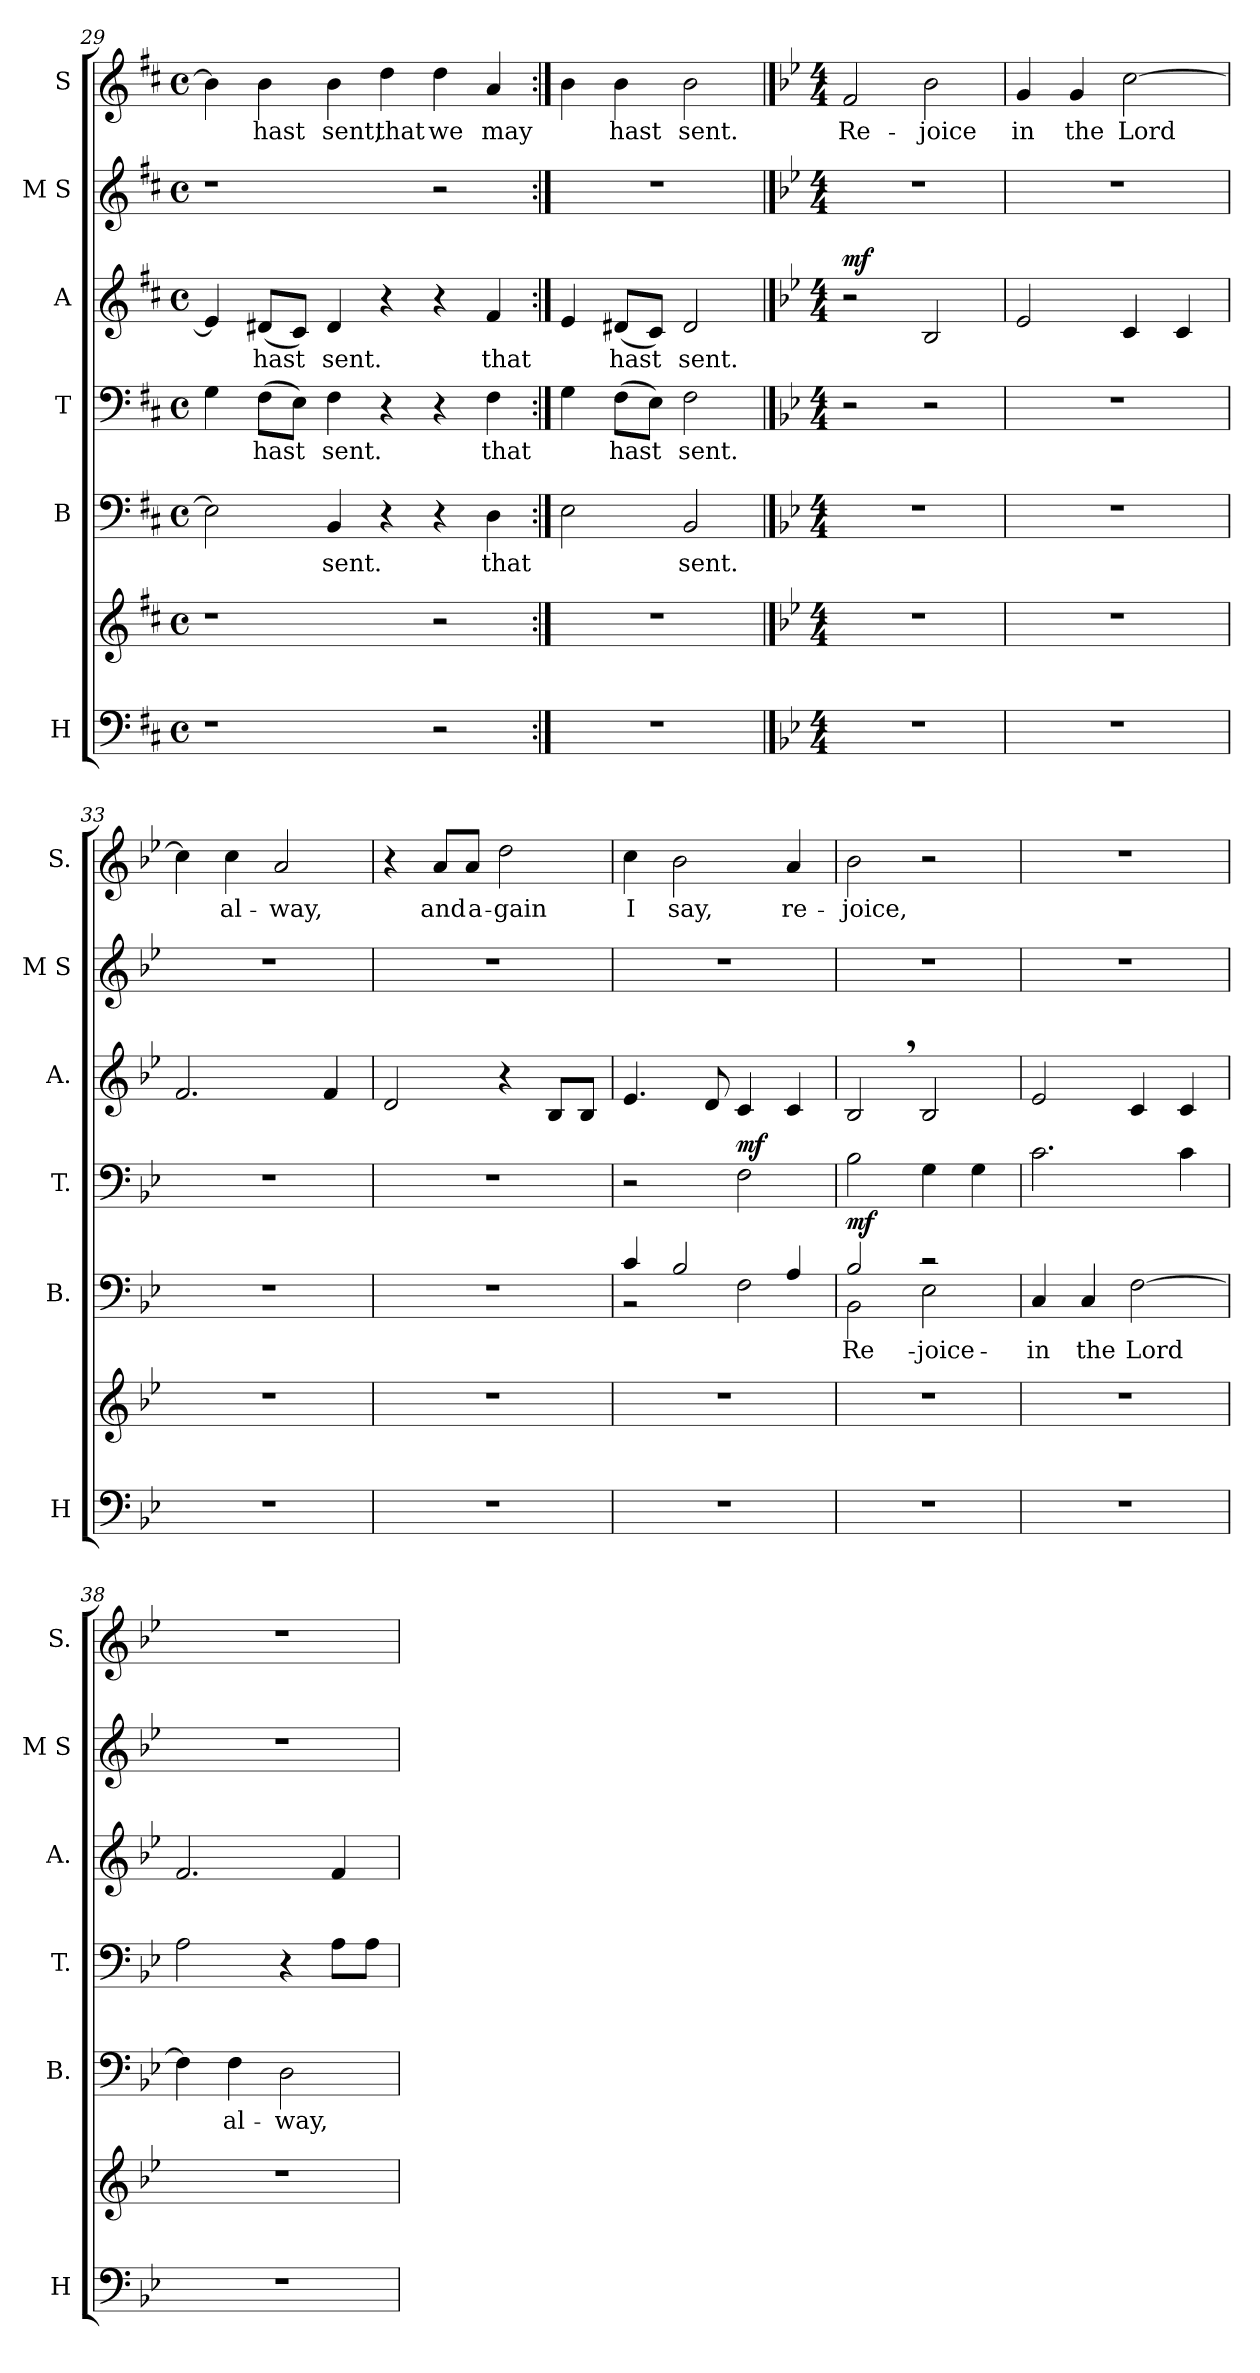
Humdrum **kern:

**kern	**kern	**kern	**text	**dynam	**kern	**text	**dynam	**kern	**text	**dynam	**kern	**kern	**text
*part6	*part6	*part5	*part5	*part5	*part4	*part4	*part4	*part3	*part3	*part3	*part2	*part1	*part1
*staff7	*staff6	*staff5	*staff5	*staff5	*staff4	*staff4	*staff4	*staff3	*staff3	*staff3	*staff2	*staff1	*staff1
*I"H	*	*I"B	*	*	*I"T	*	*	*I"A	*	*	*I"M S	*I"S	*
*I'H	*	*I'B.	*	*	*I'T.	*	*	*I'A.	*	*	*I'M S	*I'S.	*
*clefF4	*clefG2	*clefF4	*	*	*clefF4	*	*	*clefG2	*	*	*clefG2	*clefG2	*
*k[f#c#]	*k[f#c#]	*k[f#c#]	*	*	*k[f#c#]	*	*	*k[f#c#]	*	*	*k[f#c#]	*k[f#c#]	*
*M4/4	*M4/4	*M4/4	*	*	*M4/4	*	*	*M4/4	*	*	*M4/4	*M4/4	*
*met(c)	*met(c)	*met(c)	*	*	*met(c)	*	*	*met(c)	*	*	*met(c)	*met(c)	*
=29	=29	=29	=29	=29	=29	=29	=29	=29	=29	=29	=29	=29	=29
1r	1r	2E\]	.	.	4G\	.	.	4e/]	.	.	1r	4b\]	.
!	!	!	!	!	!	!LO:LY:b	!	!	!LO:LY:b	!	!	!	!LO:LY:b
.	.	.	.	.	(8F#\L	hast	.	(8d#X/L	hast	.	.	4b\	hast
.	.	.	.	.	8E\J)	.	.	8c#/J)	.	.	.	.	.
!	!	!	!LO:LY:b	!	!	!LO:LY:b	!	!	!LO:LY:b	!	!	!	!LO:LY:b
.	.	4BB/	sent.	.	4F#\	sent.	.	4d#/	sent.	.	.	4b\	sent,
!	!	!	!	!	!	!	!	!	!	!	!	!	!LO:LY:b
.	.	4r	.	.	4r	.	.	4r	.	.	.	4dd\	that
!	!	!	!	!	!	!	!	!	!	!	!	!	!LO:LY:b
2r	2r	4r	.	.	4r	.	.	4r	.	.	2r	4dd\	we
!	!	!	!LO:LY:b	!	!	!LO:LY:b	!	!	!LO:LY:b	!	!	!	!LO:LY:b
.	.	4D\	that	.	4F#\	that	.	4f#/	that	.	.	4a/	may
=30:|!	=30:|!	=30:|!	=30:|!	=30:|!	=30:|!	=30:|!	=30:|!	=30:|!	=30:|!	=30:|!	=30:|!	=30:|!	=30:|!
1r	1r	2E\	.	.	4G\	.	.	4e/	.	.	1r	4b\	.
!	!	!	!	!	!	!LO:LY:b	!	!	!LO:LY:b	!	!	!	!LO:LY:b
.	.	.	.	.	(8F#\L	hast	.	(8d#X/L	hast	.	.	4b\	hast
.	.	.	.	.	8E\J)	.	.	8c#/J)	.	.	.	.	.
!	!	!	!LO:LY:b	!	!	!LO:LY:b	!	!	!LO:LY:b	!	!	!	!LO:LY:b
.	.	2BB/	sent.	.	2F#\	sent.	.	2d#/	sent.	.	.	2b\	sent.
!!LO:PB:g=z
==31	==31	==31	==31	==31	==31	==31	==31	==31	==31	==31	==31	==31	==31
*k[b-e-]	*k[b-e-]	*k[b-e-]	*	*	*k[b-e-]	*	*	*k[b-e-]	*	*	*k[b-e-]	*k[b-e-]	*
*M4/4	*M4/4	*M4/4	*	*	*M4/4	*	*	*M4/4	*	*	*M4/4	*M4/4	*
*	*	*	*	*	*	*	*	*	*	*	*	*MM168	*
!	!	!	!	!	!	!	!	!	!	!LO:DY:b	!	!	!LO:LY:b
1r	1r	1r	.	.	2r	.	.	2r	.	mf	1r	2f/	Re-
!	!	!	!	!	!	!	!	!	!	!	!	!	!LO:LY:b
.	.	.	.	.	2r	.	.	2B-/	.	.	.	2b-\	-joice
=32	=32	=32	=32	=32	=32	=32	=32	=32	=32	=32	=32	=32	=32
!	!	!	!	!	!	!	!	!	!	!	!	!	!LO:LY:b
1r	1r	1r	.	.	1r	.	.	2e-/	.	.	1r	4g/	in
!	!	!	!	!	!	!	!	!	!	!	!	!	!LO:LY:b
.	.	.	.	.	.	.	.	.	.	.	.	4g/	the
!	!	!	!	!	!	!	!	!	!	!	!	!	!LO:LY:b
.	.	.	.	.	.	.	.	4c/	.	.	.	[2cc\	Lord
.	.	.	.	.	.	.	.	4c/	.	.	.	.	.
=33	=33	=33	=33	=33	=33	=33	=33	=33	=33	=33	=33	=33	=33
1r	1r	1r	.	.	1r	.	.	2.f/	.	.	1r	4cc\]	.
!	!	!	!	!	!	!	!	!	!	!	!	!	!LO:LY:b
.	.	.	.	.	.	.	.	.	.	.	.	4cc\	al-
!	!	!	!	!	!	!	!	!	!	!	!	!	!LO:LY:b
.	.	.	.	.	.	.	.	.	.	.	.	2a/	-way,
.	.	.	.	.	.	.	.	4f/	.	.	.	.	.
=34	=34	=34	=34	=34	=34	=34	=34	=34	=34	=34	=34	=34	=34
1r	1r	1r	.	.	1r	.	.	2d/	.	.	1r	4r	.
!	!	!	!	!	!	!	!	!	!	!	!	!	!LO:LY:b
.	.	.	.	.	.	.	.	.	.	.	.	8a/L	and
!	!	!	!	!	!	!	!	!	!	!	!	!	!LO:LY:b
.	.	.	.	.	.	.	.	.	.	.	.	8a/J	a-
!	!	!	!	!	!	!	!	!	!	!	!	!	!LO:LY:b
.	.	.	.	.	.	.	.	4r	.	.	.	2dd\	-gain
.	.	.	.	.	.	.	.	8B-/L	.	.	.	.	.
.	.	.	.	.	.	.	.	8B-/J	.	.	.	.	.
=35	=35	=35	=35	=35	=35	=35	=35	=35	=35	=35	=35	=35	=35
*	*	*^	*	*	*	*	*	*	*	*	*	*	*
!	!	!	!	!	!	!	!	!	!	!	!	!	!	!LO:LY:b
1r	1r	4c!/	2r	.	.	2r	.	.	4.e-/	.	.	1r	4cc\	I
!	!	!	!	!	!	!	!	!	!	!	!	!	!	!LO:LY:b
.	.	2B-!/	.	.	.	.	.	.	.	.	.	.	2b-\	say,
.	.	.	.	.	.	.	.	.	8d/	.	.	.	.	.
!	!	!	!	!	!	!	!	!LO:DY:b	!	!	!	!	!	!
.	.	.	2F!\	.	.	2F\	.	mf	4c/	.	.	.	.	.
!	!	!	!	!	!	!	!	!	!	!	!	!	!	!LO:LY:b
.	.	4A!/	.	.	.	.	.	.	4c/	.	.	.	4a/	re-
=36	=36	=36	=36	=36	=36	=36	=36	=36	=36	=36	=36	=36	=36	=36
!	!	!	!	!LO:LY:b	!LO:DY:b	!	!	!	!	!	!	!	!	!LO:LY:b
1r	1r	2B-!/	2BB-\	Re-	mf	2B-\	.	.	2B-,/	.	.	1r	2b-\	-joice,
!	!	!	!	!LO:LY:b	!	!	!	!	!	!	!	!	!	!
.	.	2r	2E-\	-joice	.	4G\	.	.	2B-/	.	.	.	2r	.
.	.	.	.	.	.	4G\	.	.	.	.	.	.	.	.
*	*	*v	*v	*	*	*	*	*	*	*	*	*	*	*
!!LO:PB:g=z
=37	=37	=37	=37	=37	=37	=37	=37	=37	=37	=37	=37	=37	=37
!	!	!	!LO:LY:b	!	!	!	!	!	!	!	!	!	!
1r	1r	4C/	in	.	2.c\	.	.	2e-/	.	.	1r	1r	.
!	!	!	!LO:LY:b	!	!	!	!	!	!	!	!	!	!
.	.	4C/	the	.	.	.	.	.	.	.	.	.	.
!	!	!	!LO:LY:b	!	!	!	!	!	!	!	!	!	!
.	.	[2F\	Lord	.	.	.	.	4c/	.	.	.	.	.
.	.	.	.	.	4c\	.	.	4c/	.	.	.	.	.
=38	=38	=38	=38	=38	=38	=38	=38	=38	=38	=38	=38	=38	=38
1r	1r	4F\]	.	.	2A\	.	.	2.f/	.	.	1r	1r	.
!	!	!	!LO:LY:b	!	!	!	!	!	!	!	!	!	!
.	.	4F\	al-	.	.	.	.	.	.	.	.	.	.
!	!	!	!LO:LY:b	!	!	!	!	!	!	!	!	!	!
.	.	2D\	-way,	.	4r	.	.	.	.	.	.	.	.
.	.	.	.	.	8A\L	.	.	4f/	.	.	.	.	.
.	.	.	.	.	8A\J	.	.	.	.	.	.	.	.
=	=	=	=	=	=	=	=	=	=	=	=	=	=
*-	*-	*-	*-	*-	*-	*-	*-	*-	*-	*-	*-	*-	*-
